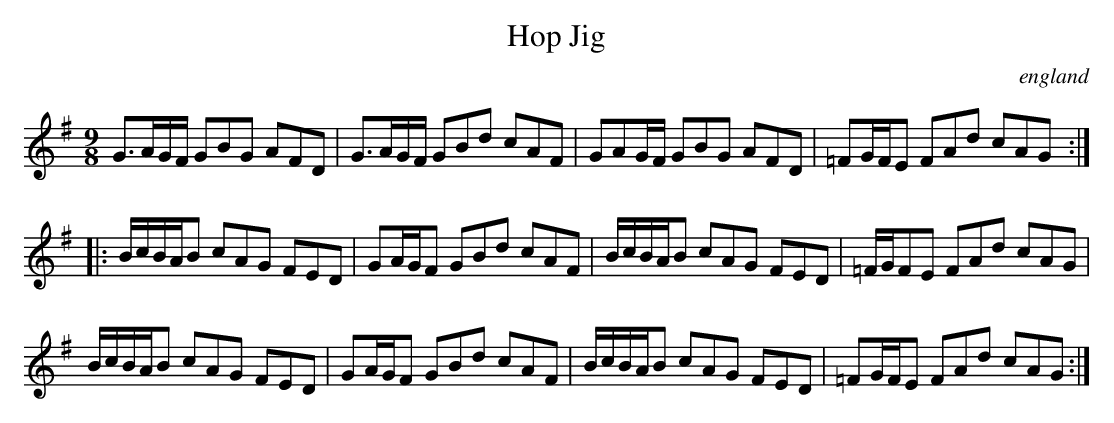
X:1
T:Hop Jig
O:england
M:9/8
L:1/8
K:G
G>AG/F/ GBG AFD|G>AG/F/ GBd cAF|GAG/F/ GBG AFD|=FG/F/E FAd cAG:|
|:B/c/B/A/B cAG FED|GA/G/F GBd cAF|B/c/B/A/B cAG FED|=F/G/FE FAd cAG|
B/c/B/A/B cAG FED|GA/G/F GBd cAF|B/c/B/A/B cAG FED|=FG/F/E FAd cAG:|
